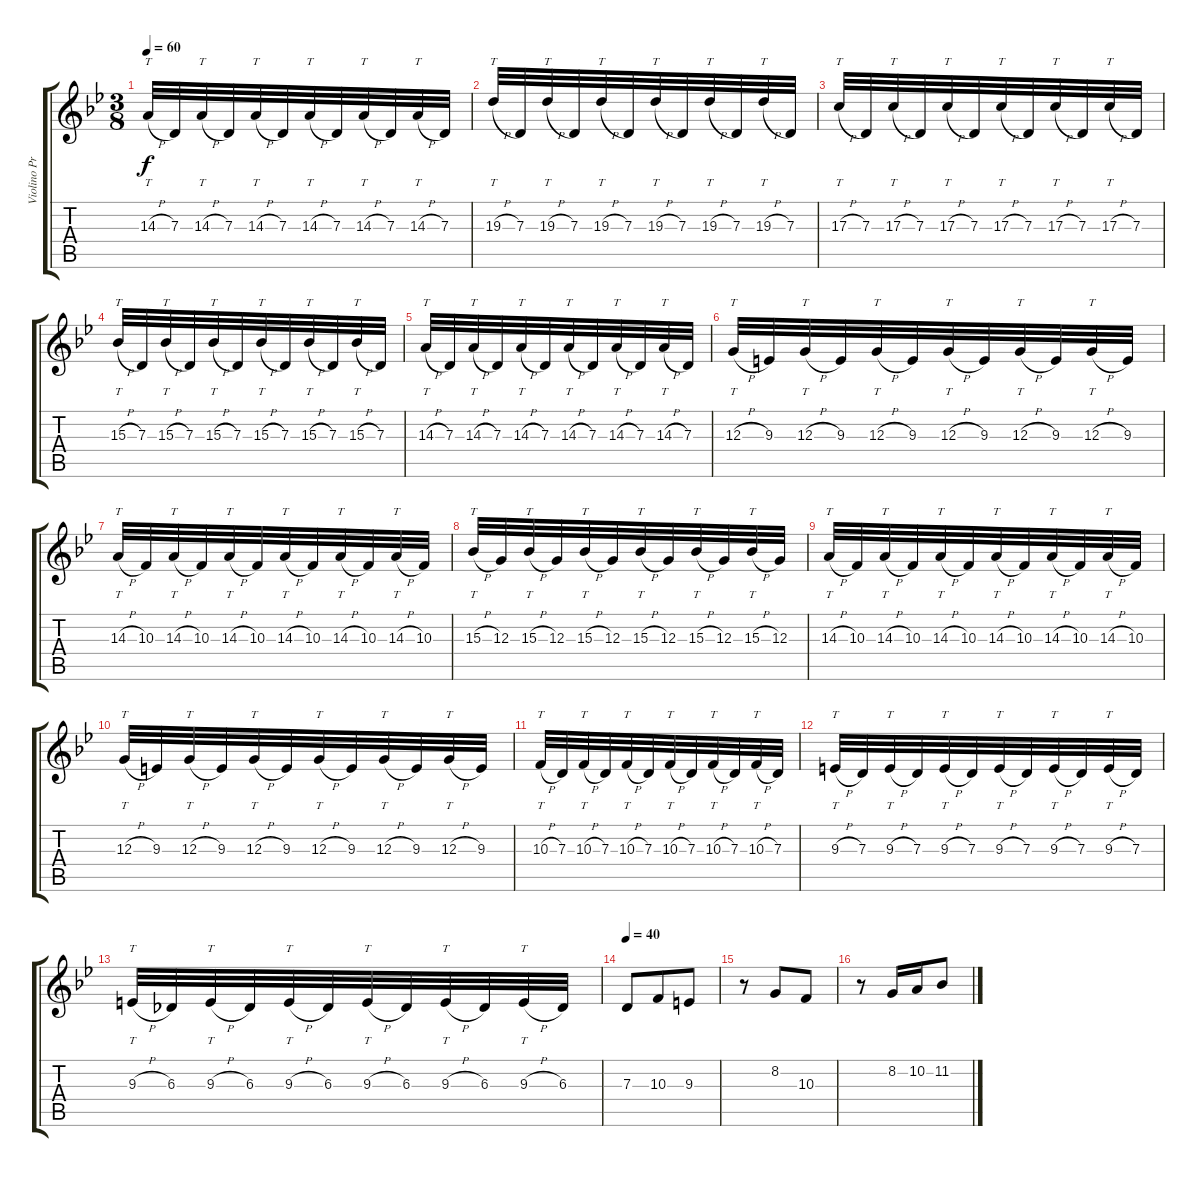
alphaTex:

\track ("Violino Principale" "Violino Pr") {instrument violin}
\staff {score tabs}
\tuning (E4 B3 G3 D3 A2 E2) {hide}
\ts (3 8)
\tempo 60
\clef g2
\ks bb
14.3{h}.32{tt dy f} 7.3.32 14.3{h}.32{tt} 7.3.32 14.3{h}.32{tt} 7.3.32 14.3{h}.32{tt} 7.3.32 14.3{h}.32{tt} 7.3.32 14.3{h}.32{tt} 7.3.32 |
19.3{h}.32{tt} 7.3.32 19.3{h}.32{tt} 7.3.32 19.3{h}.32{tt} 7.3.32 19.3{h}.32{tt} 7.3.32 19.3{h}.32{tt} 7.3.32 19.3{h}.32{tt} 7.3.32 |
17.3{h}.32{tt} 7.3.32 17.3{h}.32{tt} 7.3.32 17.3{h}.32{tt} 7.3.32 17.3{h}.32{tt} 7.3.32 17.3{h}.32{tt} 7.3.32 17.3{h}.32{tt} 7.3.32 |
15.3{h}.32{tt} 7.3.32 15.3{h}.32{tt} 7.3.32 15.3{h}.32{tt} 7.3.32 15.3{h}.32{tt} 7.3.32 15.3{h}.32{tt} 7.3.32 15.3{h}.32{tt} 7.3.32 |
14.3{h}.32{tt} 7.3.32 14.3{h}.32{tt} 7.3.32 14.3{h}.32{tt} 7.3.32 14.3{h}.32{tt} 7.3.32 14.3{h}.32{tt} 7.3.32 14.3{h}.32{tt} 7.3.32 |
12.3{h}.32{tt} 9.3.32 12.3{h}.32{tt} 9.3.32 12.3{h}.32{tt} 9.3.32 12.3{h}.32{tt} 9.3.32 12.3{h}.32{tt} 9.3.32 12.3{h}.32{tt} 9.3.32 |
14.3{h}.32{tt} 10.3.32 14.3{h}.32{tt} 10.3.32 14.3{h}.32{tt} 10.3.32 14.3{h}.32{tt} 10.3.32 14.3{h}.32{tt} 10.3.32 14.3{h}.32{tt} 10.3.32 |
15.3{h}.32{tt} 12.3.32 15.3{h}.32{tt} 12.3.32 15.3{h}.32{tt} 12.3.32 15.3{h}.32{tt} 12.3.32 15.3{h}.32{tt} 12.3.32 15.3{h}.32{tt} 12.3.32 |
14.3{h}.32{tt} 10.3.32 14.3{h}.32{tt} 10.3.32 14.3{h}.32{tt} 10.3.32 14.3{h}.32{tt} 10.3.32 14.3{h}.32{tt} 10.3.32 14.3{h}.32{tt} 10.3.32 |
12.3{h}.32{tt} 9.3.32 12.3{h}.32{tt} 9.3.32 12.3{h}.32{tt} 9.3.32 12.3{h}.32{tt} 9.3.32 12.3{h}.32{tt} 9.3.32 12.3{h}.32{tt} 9.3.32 |
10.3{h}.32{tt} 7.3.32 10.3{h}.32{tt} 7.3.32 10.3{h}.32{tt} 7.3.32 10.3{h}.32{tt} 7.3.32 10.3{h}.32{tt} 7.3.32 10.3{h}.32{tt} 7.3.32 |
9.3{h}.32{tt} 7.3.32 9.3{h}.32{tt} 7.3.32 9.3{h}.32{tt} 7.3.32 9.3{h}.32{tt} 7.3.32 9.3{h}.32{tt} 7.3.32 9.3{h}.32{tt} 7.3.32 |
9.3{h}.32{tt} 6.3.32 9.3{h}.32{tt} 6.3.32 9.3{h}.32{tt} 6.3.32 9.3{h}.32{tt} 6.3.32 9.3{h}.32{tt} 6.3.32 9.3{h}.32{tt} 6.3.32 |
\tempo 40
7.3.8 10.3.8 9.3.8 |
r.8 8.2.8 10.3.8 |
r.8 8.2.16 10.2.16 11.2.8
